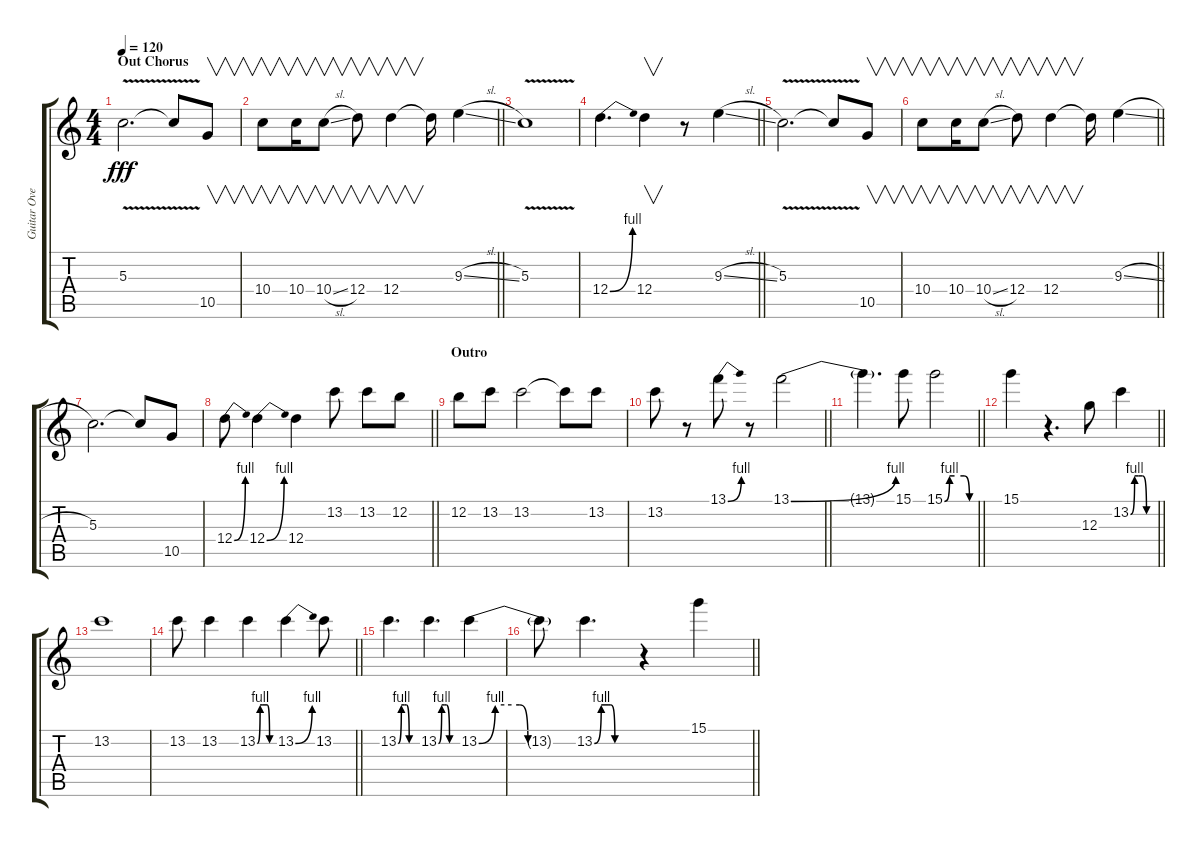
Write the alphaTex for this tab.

\track ("Guitar Overdoubt" "Guitar Ove") {instrument distortionguitar}
\staff {score tabs}
\tuning (E4 B3 G3 D3 A2 E2) {hide}
\ts (4 4)
\section ("" "Out Chorus")
\tempo 120
\clef g2
\ks c
5.3{v}.2{d dy fff} 5.3{t}.8 10.5.8{v} |
\barLineRight lightlight
10.4.8{v} 10.4.16{v} 10.4{sl}.8{v} 12.4.8{v} 12.4.4{v} 12.4{t}.16 9.3{sl}.4 |
5.3{v}.1 |
\barLineRight lightlight
12.4{be (bend 0 0 60 4)}.4{d} 12.4.4{v} r.8 9.3{sl}.4 |
5.3{v}.2{d} 5.3{t}.8 10.5.8{v} |
\barLineRight lightlight
10.4.8{v} 10.4.16{v} 10.4{sl}.8{v} 12.4.8{v} 12.4.4{v} 12.4{t}.16 9.3{sl}.4 |
5.3.2{d} 5.3{t}.8 10.5.8 |
\barLineRight lightlight
12.4{be (bend 0 0 60 4)}.8 12.4{be (bend 0 0 60 4)}.4 12.4.4 13.2.8 13.2.8 12.2.8 |
\section ("" "Outro")
12.2.8 13.2.8 13.2.2 13.2{t}.8 13.2.8 |
\barLineRight lightlight
13.2.8 r.8 13.1{be (bend 0 0 60 4)}.8 r.8 13.1{be (bend 0 0 60 4)}.2 |
\barLineRight lightlight
13.1{t}.4{d} 15.1.8 15.1{be (custom 0 0 10 4 20 4 39 4 50 0 60 0)}.2 |
\barLineRight lightlight
15.1.4 r.4{d} 12.3.8 13.2{be (custom 0 0 10 4 20 4 30 4 40 0 50 0 60 0)}.4 |
13.2.1 |
\barLineRight lightlight
13.2.8 13.2.4 13.2{be (custom 0 0 10 4 20 4 35 4 44 0 60 0)}.4 13.2{be (bend 0 0 60 4)}.4 13.2.8 |
13.2{be (custom 0 0 10 4 20 4 26 4 35 0 60 0)}.4{d} 13.2{be (custom 0 0 10 4 20 4 25 4 35 0 60 0)}.4{d} 13.2{be (custom 0 0 10 4 20 4 25 4 30 0 60 0)}.4 |
\barLineRight lightlight
13.2{t}.8 13.2{be (custom 0 0 10 4 20 4 24 4 30 0 60 0)}.4{d} r.4 15.1.4
